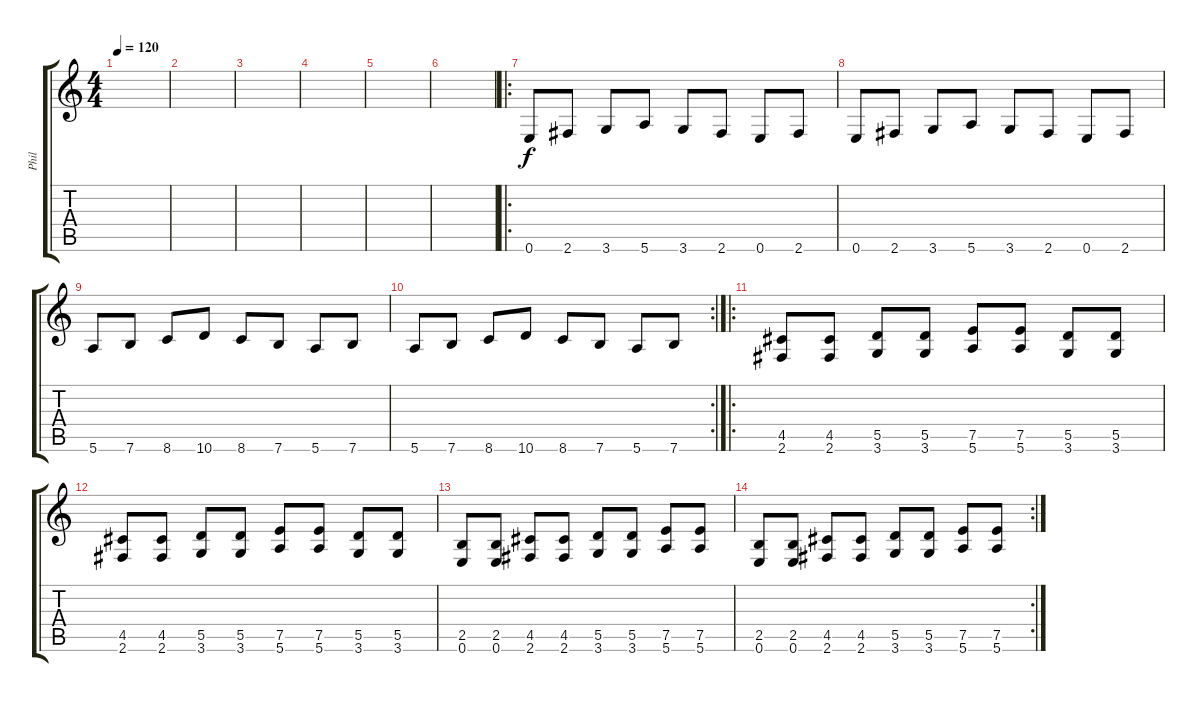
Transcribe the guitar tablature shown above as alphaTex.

\track ("Phil" "Phil") {instrument overdrivenguitar}
\staff {score tabs}
\tuning (E4 B3 G3 D3 A2 E2) {hide}
\ts (4 4)
\tempo 120
\clef g2
\ks c
|
|
|
|
|
|
\ro
0.6.8 2.6.8 3.6.8 5.6.8 3.6.8 2.6.8 0.6.8 2.6.8 |
0.6.8 2.6.8 3.6.8 5.6.8 3.6.8 2.6.8 0.6.8 2.6.8 |
5.6.8 7.6.8 8.6.8 10.6.8 8.6.8 7.6.8 5.6.8 7.6.8 |
\rc 2
5.6.8 7.6.8 8.6.8 10.6.8 8.6.8 7.6.8 5.6.8 7.6.8 |
\ro
(4.5 2.6).8 (4.5 2.6).8 (5.5 3.6).8 (5.5 3.6).8 (7.5 5.6).8 (7.5 5.6).8 (5.5 3.6).8 (5.5 3.6).8 |
(4.5 2.6).8 (4.5 2.6).8 (5.5 3.6).8 (5.5 3.6).8 (7.5 5.6).8 (7.5 5.6).8 (5.5 3.6).8 (5.5 3.6).8 |
(2.5 0.6).8 (2.5 0.6).8 (4.5 2.6).8 (4.5 2.6).8 (5.5 3.6).8 (5.5 3.6).8 (7.5 5.6).8 (7.5 5.6).8 |
\rc 2
(2.5 0.6).8 (2.5 0.6).8 (4.5 2.6).8 (4.5 2.6).8 (5.5 3.6).8 (5.5 3.6).8 (7.5 5.6).8 (7.5 5.6).8
